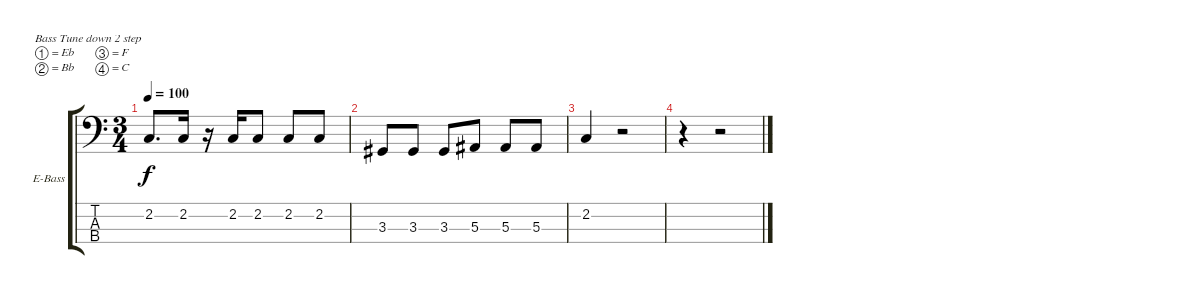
\bracketExtendMode groupsimilarinstruments
\firstSystemTrackNameOrientation horizontal
\otherSystemsTrackNameOrientation horizontal
\track ("Bass" "E-Bass") {instrument electricbassfinger}
\staff {score tabs}
\tuning (Eb2 Bb1 F1 C1)
\ts (3 4)
\tempo 100
\clef f4
\ks c
2.2.8{d dy f} 2.2.16 r.16 2.2.16 2.2.8 2.2.8 2.2.8 |
3.3.8 3.3.8 3.3.8 5.3.8 5.3.8 5.3.8 |
2.2.4 r.2 |
r.4 r.2
